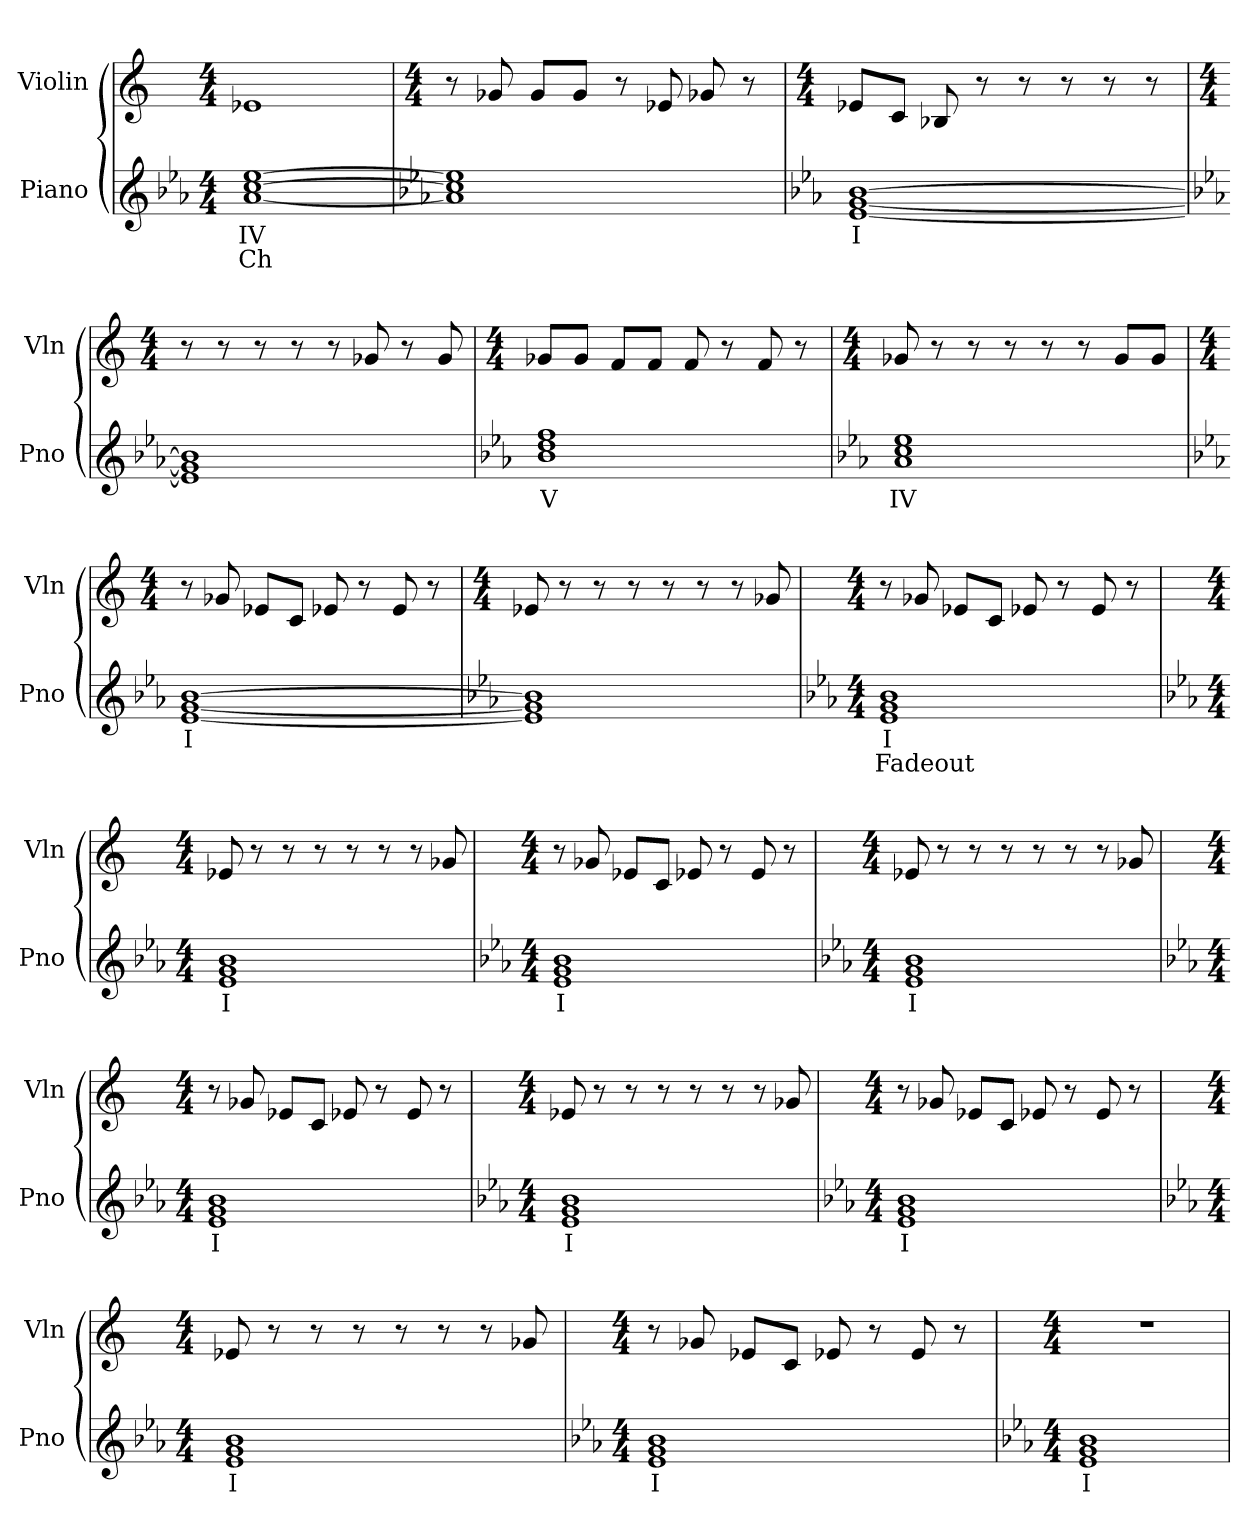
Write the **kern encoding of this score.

**kern	**text	**text	**kern
*part2	*part2	*part2	*part1
*staff2	*staff2	*staff2	*staff1
*I"Piano	*	*	*I"Violin
*I'Pno	*	*	*I'Vln
*k[b-e-a-]	*	*	*
*E-:	*	*	*
*M4/4	*	*	*M4/4
=	=	=	=
[1a- [1cc [1ee-	IV	Ch	1e-X
=	=	=	=
*k[b-e-a-]	*	*	*
*E-:	*	*	*
*	*	*	*M4/4
1a-] 1cc] 1ee-]	.	.	8r
.	.	.	8g-X
.	.	.	8g-L
.	.	.	8g-J
.	.	.	8r
.	.	.	8e-X
.	.	.	8g-X
.	.	.	8r
=	=	=	=
*k[b-e-a-]	*	*	*
*E-:	*	*	*
*	*	*	*M4/4
[1e- [1g [1b-	I	.	8e-XL
.	.	.	8cJ
.	.	.	8B-X
.	.	.	8r
.	.	.	8r
.	.	.	8r
.	.	.	8r
.	.	.	8r
=	=	=	=
*k[b-e-a-]	*	*	*
*E-:	*	*	*
*	*	*	*M4/4
1e-] 1g] 1b-]	.	.	8r
.	.	.	8r
.	.	.	8r
.	.	.	8r
.	.	.	8r
.	.	.	8g-X
.	.	.	8r
.	.	.	8g-
=	=	=	=
*k[b-e-a-]	*	*	*
*E-:	*	*	*
*	*	*	*M4/4
1b- 1dd 1ff	V	.	8g-XL
.	.	.	8g-J
.	.	.	8fL
.	.	.	8fJ
.	.	.	8f
.	.	.	8r
.	.	.	8f
.	.	.	8r
=	=	=	=
*k[b-e-a-]	*	*	*
*E-:	*	*	*
*	*	*	*M4/4
1a- 1cc 1ee-	IV	.	8g-X
.	.	.	8r
.	.	.	8r
.	.	.	8r
.	.	.	8r
.	.	.	8r
.	.	.	8g-L
.	.	.	8g-J
=	=	=	=
*k[b-e-a-]	*	*	*
*E-:	*	*	*
*	*	*	*M4/4
[1e- [1g [1b-	I	.	8r
.	.	.	8g-X
.	.	.	8e-XL
.	.	.	8cJ
.	.	.	8e-X
.	.	.	8r
.	.	.	8e-
.	.	.	8r
=	=	=	=
*k[b-e-a-]	*	*	*
*E-:	*	*	*
*	*	*	*M4/4
1e-] 1g] 1b-]	.	.	8e-X
.	.	.	8r
.	.	.	8r
.	.	.	8r
.	.	.	8r
.	.	.	8r
.	.	.	8r
.	.	.	8g-X
=	=	=	=
*k[b-e-a-]	*	*	*
*E-:	*	*	*
*M4/4	*	*	*M4/4
1e- 1g 1b-	I	Fadeout	8r
.	.	.	8g-X
.	.	.	8e-XL
.	.	.	8cJ
.	.	.	8e-X
.	.	.	8r
.	.	.	8e-
.	.	.	8r
=	=	=	=
*k[b-e-a-]	*	*	*
*E-:	*	*	*
*M4/4	*	*	*M4/4
1e- 1g 1b-	I	.	8e-X
.	.	.	8r
.	.	.	8r
.	.	.	8r
.	.	.	8r
.	.	.	8r
.	.	.	8r
.	.	.	8g-X
=	=	=	=
*k[b-e-a-]	*	*	*
*E-:	*	*	*
*M4/4	*	*	*M4/4
1e- 1g 1b-	I	.	8r
.	.	.	8g-X
.	.	.	8e-XL
.	.	.	8cJ
.	.	.	8e-X
.	.	.	8r
.	.	.	8e-
.	.	.	8r
=	=	=	=
*k[b-e-a-]	*	*	*
*E-:	*	*	*
*M4/4	*	*	*M4/4
1e- 1g 1b-	I	.	8e-X
.	.	.	8r
.	.	.	8r
.	.	.	8r
.	.	.	8r
.	.	.	8r
.	.	.	8r
.	.	.	8g-X
=	=	=	=
*k[b-e-a-]	*	*	*
*E-:	*	*	*
*M4/4	*	*	*M4/4
1e- 1g 1b-	I	.	8r
.	.	.	8g-X
.	.	.	8e-XL
.	.	.	8cJ
.	.	.	8e-X
.	.	.	8r
.	.	.	8e-
.	.	.	8r
=	=	=	=
*k[b-e-a-]	*	*	*
*E-:	*	*	*
*M4/4	*	*	*M4/4
1e- 1g 1b-	I	.	8e-X
.	.	.	8r
.	.	.	8r
.	.	.	8r
.	.	.	8r
.	.	.	8r
.	.	.	8r
.	.	.	8g-X
=	=	=	=
*k[b-e-a-]	*	*	*
*E-:	*	*	*
*M4/4	*	*	*M4/4
1e- 1g 1b-	I	.	8r
.	.	.	8g-X
.	.	.	8e-XL
.	.	.	8cJ
.	.	.	8e-X
.	.	.	8r
.	.	.	8e-
.	.	.	8r
=	=	=	=
*k[b-e-a-]	*	*	*
*E-:	*	*	*
*M4/4	*	*	*M4/4
1e- 1g 1b-	I	.	8e-X
.	.	.	8r
.	.	.	8r
.	.	.	8r
.	.	.	8r
.	.	.	8r
.	.	.	8r
.	.	.	8g-X
=	=	=	=
*k[b-e-a-]	*	*	*
*E-:	*	*	*
*M4/4	*	*	*M4/4
1e- 1g 1b-	I	.	8r
.	.	.	8g-X
.	.	.	8e-XL
.	.	.	8cJ
.	.	.	8e-X
.	.	.	8r
.	.	.	8e-
.	.	.	8r
=	=	=	=
*k[b-e-a-]	*	*	*
*E-:	*	*	*
*M4/4	*	*	*M4/4
1e- 1g 1b-	I	.	1r
=	=	=	=
*-	*-	*-	*-
